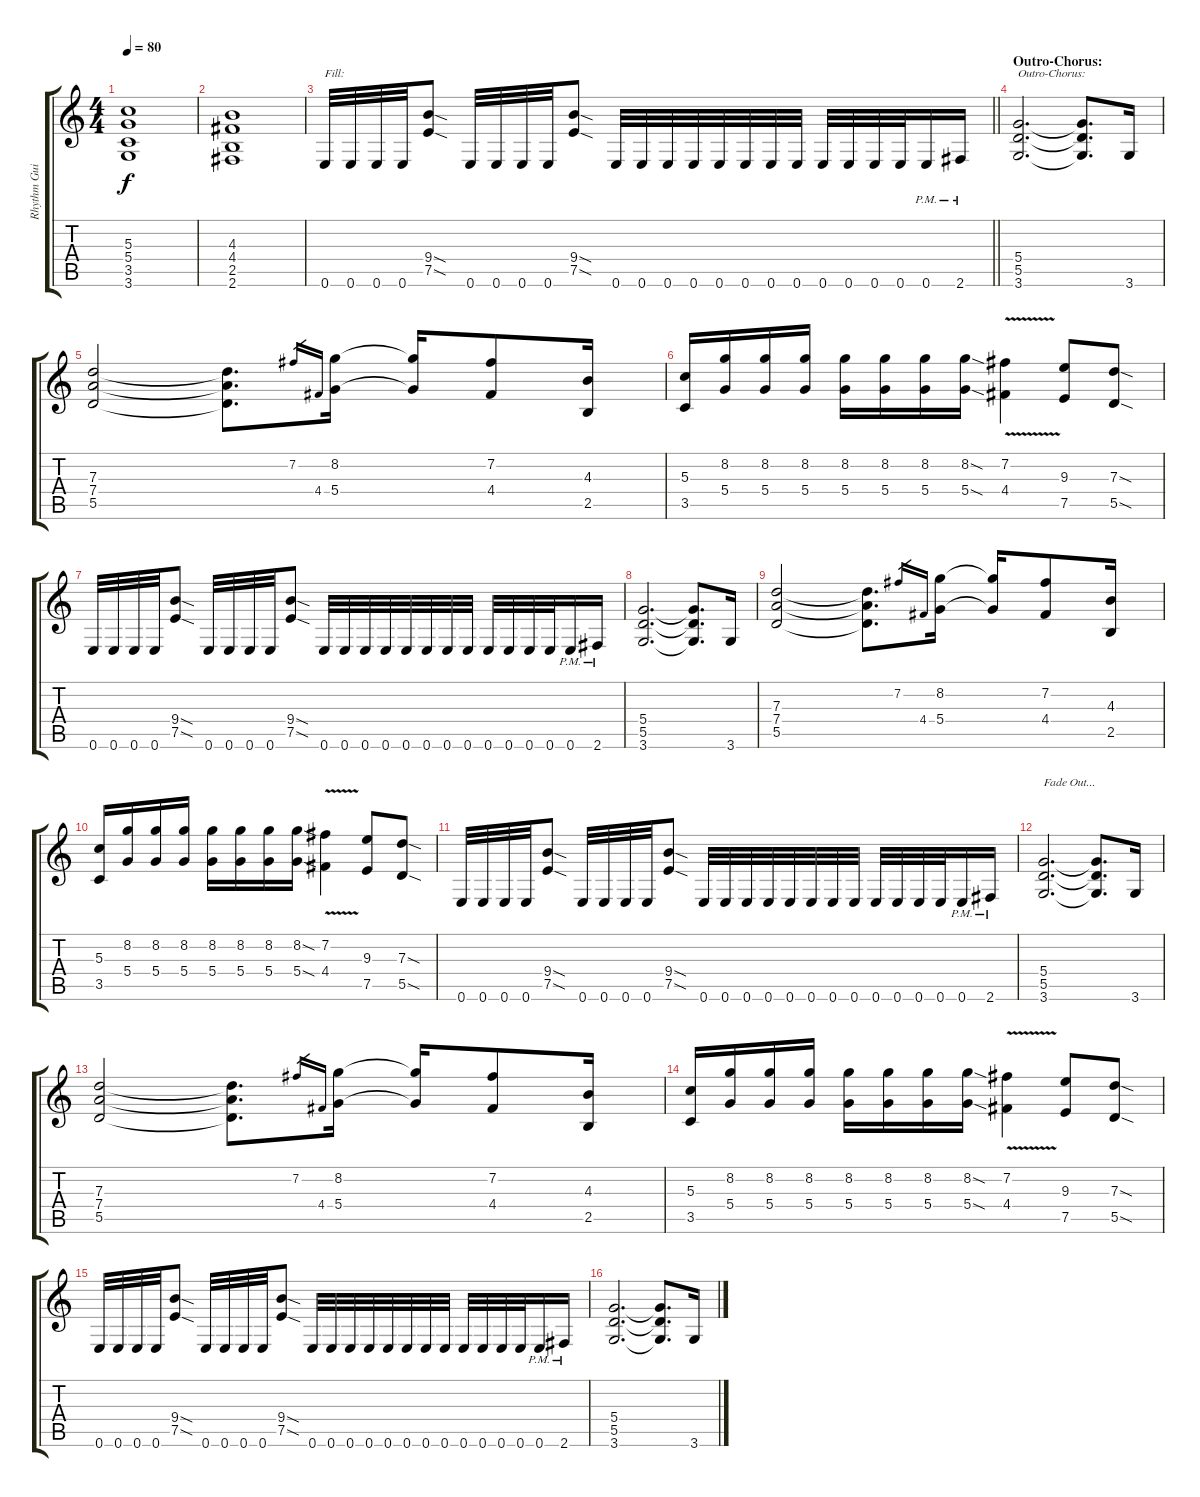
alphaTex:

\track ("Rhythm Guitar 1" "Rhythm Gui") {instrument overdrivenguitar}
\staff {score tabs}
\tuning (E4 B3 G3 D3 A2 E2) {hide}
\ts (4 4)
\tempo 80
\clef g2
\ks c
(5.3 5.4 3.5 3.6).1{dy f} |
(4.3 4.4 2.5 2.6).1 |
\barLineRight lightlight
0.6.32{txt "Fill:"} 0.6.32 0.6.32 0.6.32 (9.4{sod} 7.5{sod}).8 0.6.32 0.6.32 0.6.32 0.6.32 (9.4{sod} 7.5{sod}).8 0.6.32 0.6.32 0.6.32 0.6.32 0.6.32 0.6.32 0.6.32 0.6.32 0.6.32 0.6.32 0.6.32 0.6.32 0.6{pm}.16 2.6{pm}.16 |
\section ("" "Outro-Chorus:")
(5.4 5.5 3.6).2{d txt "Outro-Chorus:"} (5.4{t} 5.5{t} 3.6{t}).8{d} 3.6.16 |
(7.3 7.4 5.5).2 (7.3{t} 7.4{t} 5.5{t}).8{d} 7.2.16{gr} 4.4.16{gr} (8.2 5.4).16 (8.2{t} 5.4{t}).16 (7.2 4.4).8 (4.3 2.5).16 |
(5.3 3.5).16 (8.2 5.4).16 (8.2 5.4).16 (8.2 5.4).16 (8.2 5.4).16 (8.2 5.4).16 (8.2 5.4).16 (8.2{sod} 5.4{sod}).16 (7.2{v} 4.4).4 (9.3 7.5).8 (7.3{sod} 5.5{sod}).8 |
0.6.32 0.6.32 0.6.32 0.6.32 (9.4{sod} 7.5{sod}).8 0.6.32 0.6.32 0.6.32 0.6.32 (9.4{sod} 7.5{sod}).8 0.6.32 0.6.32 0.6.32 0.6.32 0.6.32 0.6.32 0.6.32 0.6.32 0.6.32 0.6.32 0.6.32 0.6.32 0.6{pm}.16 2.6{pm}.16 |
(5.4 5.5 3.6).2{d} (5.4{t} 5.5{t} 3.6{t}).8{d} 3.6.16 |
(7.3 7.4 5.5).2 (7.3{t} 7.4{t} 5.5{t}).8{d} 7.2.16{gr} 4.4.16{gr} (8.2 5.4).16 (8.2{t} 5.4{t}).16 (7.2 4.4).8 (4.3 2.5).16 |
(5.3 3.5).16 (8.2 5.4).16 (8.2 5.4).16 (8.2 5.4).16 (8.2 5.4).16 (8.2 5.4).16 (8.2 5.4).16 (8.2{sod} 5.4{sod}).16 (7.2{v} 4.4).4 (9.3 7.5).8 (7.3{sod} 5.5{sod}).8 |
0.6.32 0.6.32 0.6.32 0.6.32 (9.4{sod} 7.5{sod}).8 0.6.32 0.6.32 0.6.32 0.6.32 (9.4{sod} 7.5{sod}).8 0.6.32 0.6.32 0.6.32 0.6.32 0.6.32 0.6.32 0.6.32 0.6.32 0.6.32 0.6.32 0.6.32 0.6.32 0.6{pm}.16 2.6{pm}.16 |
(5.4 5.5 3.6).2{d txt "Fade Out..." volume 6} (5.4{t} 5.5{t} 3.6{t}).8{d} 3.6.16 |
(7.3 7.4 5.5).2 (7.3{t} 7.4{t} 5.5{t}).8{d} 7.2.16{gr} 4.4.16{gr} (8.2 5.4).16 (8.2{t} 5.4{t}).16 (7.2 4.4).8 (4.3 2.5).16 |
(5.3 3.5).16 (8.2 5.4).16 (8.2 5.4).16 (8.2 5.4).16 (8.2 5.4).16 (8.2 5.4).16 (8.2 5.4).16 (8.2{sod} 5.4{sod}).16 (7.2{v} 4.4).4 (9.3 7.5).8 (7.3{sod} 5.5{sod}).8 |
0.6.32 0.6.32 0.6.32 0.6.32 (9.4{sod} 7.5{sod}).8 0.6.32 0.6.32 0.6.32 0.6.32 (9.4{sod} 7.5{sod}).8 0.6.32 0.6.32 0.6.32 0.6.32 0.6.32 0.6.32 0.6.32 0.6.32 0.6.32 0.6.32 0.6.32 0.6.32 0.6{pm}.16 2.6{pm}.16 |
(5.4 5.5 3.6).2{d volume 1} (5.4{t} 5.5{t} 3.6{t}).8{d} 3.6.16
